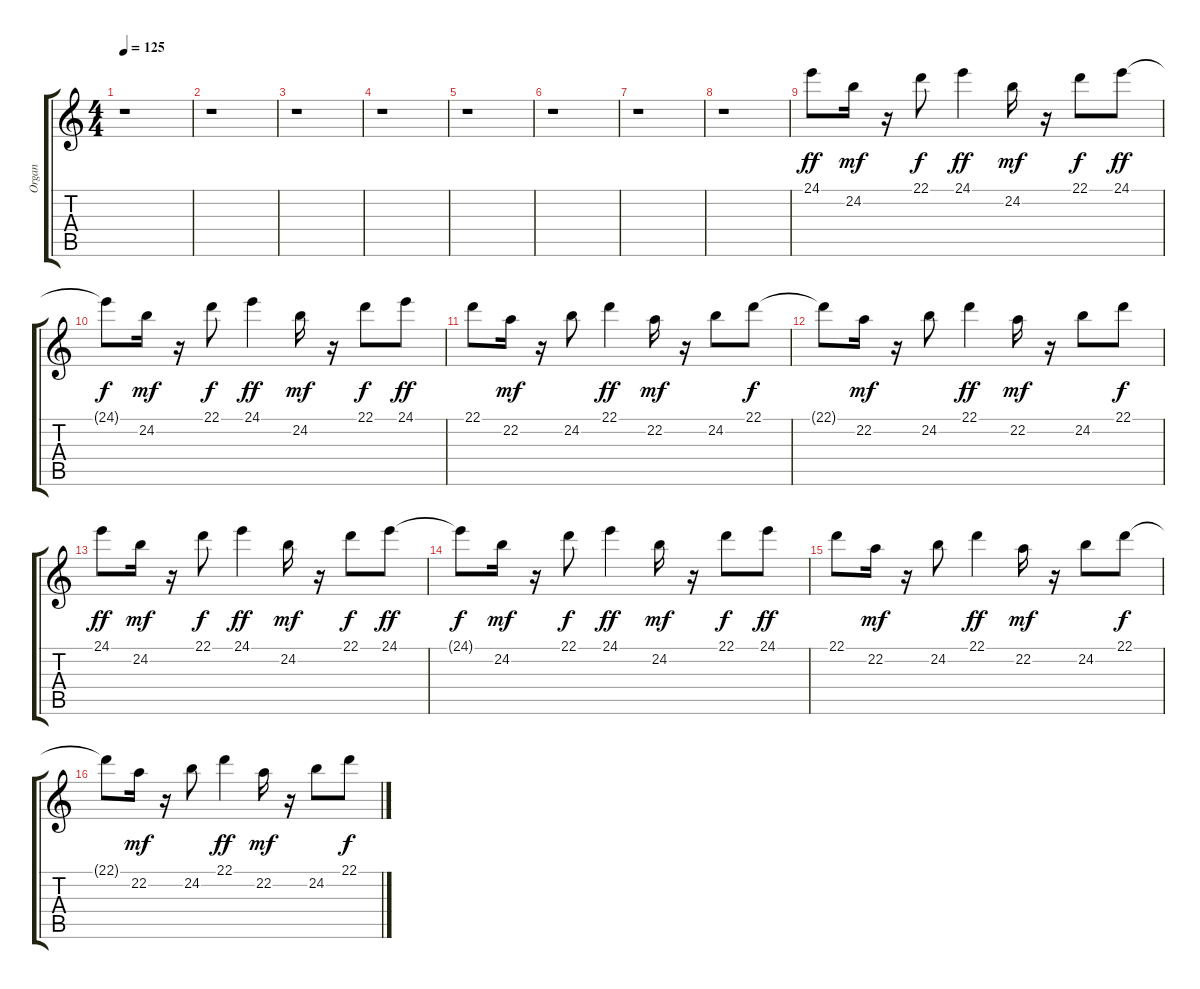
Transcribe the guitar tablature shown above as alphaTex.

\track ("Organ" "Organ") {instrument drawbarorgan}
\staff {score tabs}
\tuning (E4 B3 G3 D3 A2 E2) {hide}
\ts (4 4)
\tempo 125
\clef g2
\ks c
r.1{dy ff instrument drawbarorgan} |
r.1 |
r.1 |
r.1 |
r.1 |
r.1 |
r.1 |
r.1 |
24.1.8{volume 12} 24.2.16{dy mf} r.16 22.1.8{dy f} 24.1.4{dy ff} 24.2.16{dy mf} r.16 22.1.8{dy f} 24.1.8{dy ff} |
24.1{t}.8{dy f} 24.2.16{dy mf} r.16 22.1.8{dy f} 24.1.4{dy ff} 24.2.16{dy mf} r.16 22.1.8{dy f} 24.1.8{dy ff} |
22.1.8 22.2.16{dy mf} r.16 24.2.8 22.1.4{dy ff} 22.2.16{dy mf} r.16 24.2.8 22.1.8{dy f} |
22.1{t}.8 22.2.16{dy mf} r.16 24.2.8 22.1.4{dy ff} 22.2.16{dy mf} r.16 24.2.8 22.1.8{dy f} |
24.1.8{dy ff} 24.2.16{dy mf} r.16 22.1.8{dy f} 24.1.4{dy ff} 24.2.16{dy mf} r.16 22.1.8{dy f} 24.1.8{dy ff} |
24.1{t}.8{dy f} 24.2.16{dy mf} r.16 22.1.8{dy f} 24.1.4{dy ff} 24.2.16{dy mf} r.16 22.1.8{dy f} 24.1.8{dy ff} |
22.1.8 22.2.16{dy mf} r.16 24.2.8 22.1.4{dy ff} 22.2.16{dy mf} r.16 24.2.8 22.1.8{dy f} |
22.1{t}.8 22.2.16{dy mf} r.16 24.2.8 22.1.4{dy ff} 22.2.16{dy mf} r.16 24.2.8 22.1.8{dy f}
